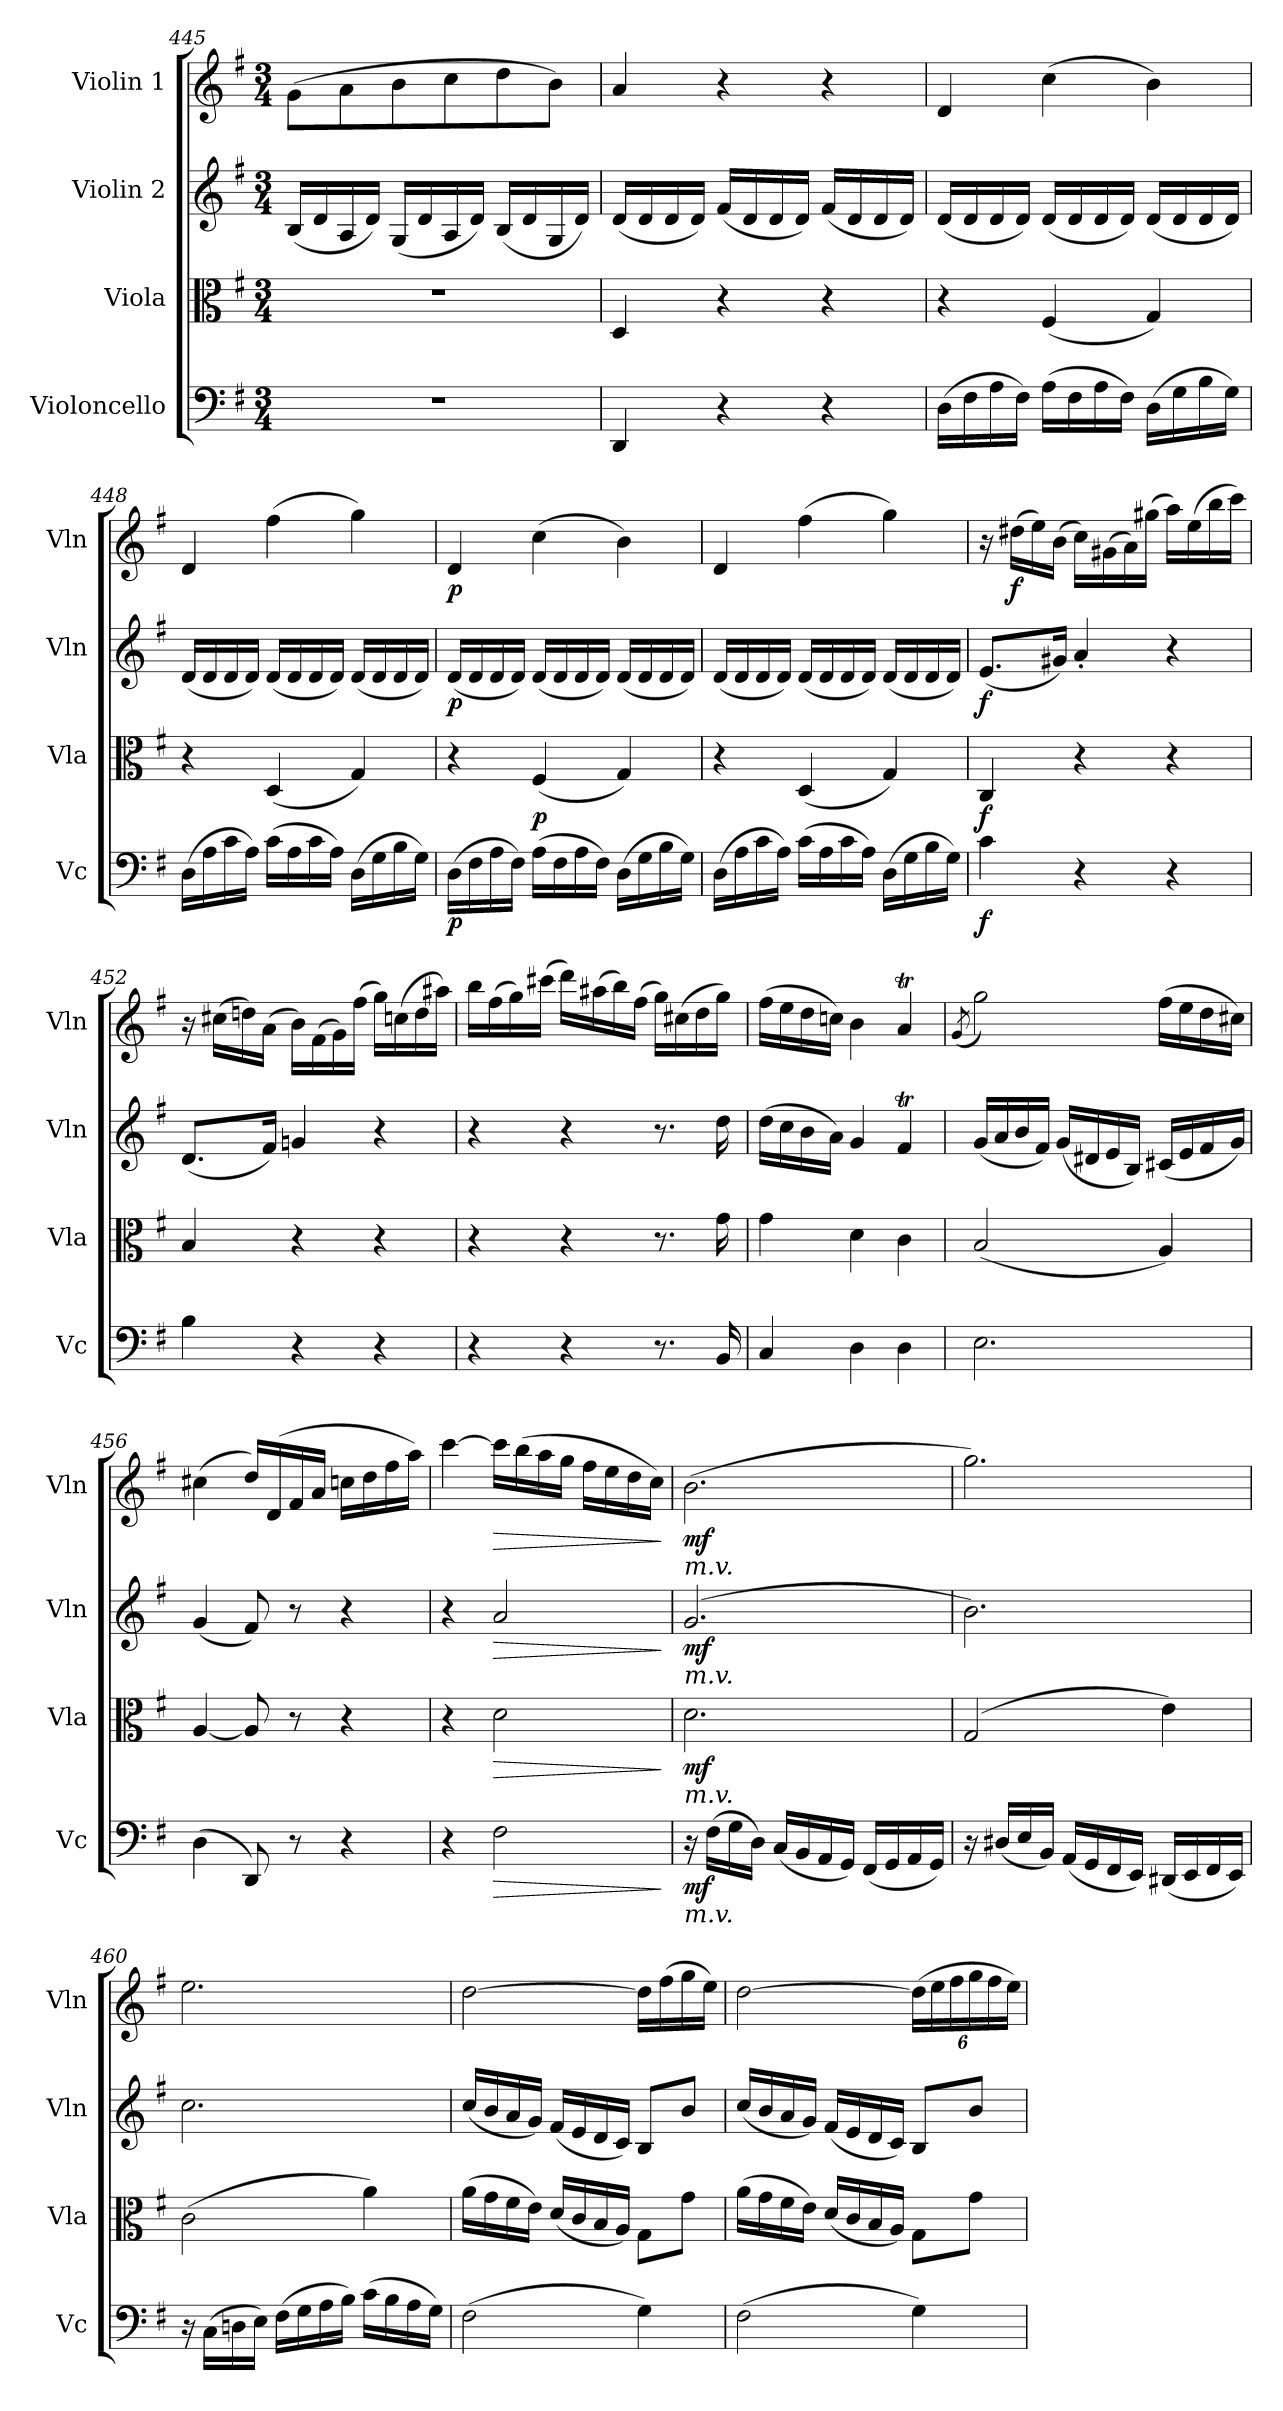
**kern	**dynam	**kern	**dynam	**kern	**dynam	**kern	**dynam
*part4	*part4	*part3	*part3	*part2	*part2	*part1	*part1
*staff4	*staff4	*staff3	*staff3	*staff2	*staff2	*staff1	*staff1
*I"Violoncello	*	*I"Viola	*	*I"Violin 2	*	*I"Violin 1	*
*I'Vc	*	*I'Vla	*	*I'Vln	*	*I'Vln	*
*clefF4	*	*clefC3	*	*clefG2	*	*clefG2	*
*k[f#]	*	*k[f#]	*	*k[f#]	*	*k[f#]	*
*M3/4	*	*M3/4	*	*M3/4	*	*M3/4	*
=445	=445	=445	=445	=445	=445	=445	=445
2.r	.	2.r	.	(<16B/LL	.	(>8g\L	.
.	.	.	.	16d/	.	.	.
.	.	.	.	16A/	.	8a\	.
.	.	.	.	16d/JJ)	.	.	.
.	.	.	.	(<16G/LL	.	8b\	.
.	.	.	.	16d/	.	.	.
.	.	.	.	16A/	.	8cc\	.
.	.	.	.	16d/JJ)	.	.	.
.	.	.	.	(<16B/LL	.	8dd\	.
.	.	.	.	16d/	.	.	.
.	.	.	.	16G/	.	8b\J)	.
.	.	.	.	16d/JJ)	.	.	.
!!LO:PB:g=z
=446	=446	=446	=446	=446	=446	=446	=446
4DD/	.	4D/	.	(<16d/LL	.	4a/	.
.	.	.	.	16d/	.	.	.
.	.	.	.	16d/	.	.	.
.	.	.	.	16d/JJ)	.	.	.
4r	.	4r	.	(<16f#/LL	.	4r	.
.	.	.	.	16d/	.	.	.
.	.	.	.	16d/	.	.	.
.	.	.	.	16d/JJ)	.	.	.
4r	.	4r	.	(<16f#/LL	.	4r	.
.	.	.	.	16d/	.	.	.
.	.	.	.	16d/	.	.	.
.	.	.	.	16d/JJ)	.	.	.
=447	=447	=447	=447	=447	=447	=447	=447
(>16D\LL	.	4r	.	(<16d/LL	.	4d/	.
16F#\	.	.	.	16d/	.	.	.
16A\	.	.	.	16d/	.	.	.
16F#\JJ)	.	.	.	16d/JJ)	.	.	.
(>16A\LL	.	(<4F#/	.	(<16d/LL	.	(>4cc\	.
16F#\	.	.	.	16d/	.	.	.
16A\	.	.	.	16d/	.	.	.
16F#\JJ)	.	.	.	16d/JJ)	.	.	.
(>16D\LL	.	4G/)	.	(<16d/LL	.	4b\)	.
16G\	.	.	.	16d/	.	.	.
16B\	.	.	.	16d/	.	.	.
16G\JJ)	.	.	.	16d/JJ)	.	.	.
=448	=448	=448	=448	=448	=448	=448	=448
(>16D\LL	.	4r	.	(<16d/LL	.	4d/	.
16A\	.	.	.	16d/	.	.	.
16c\	.	.	.	16d/	.	.	.
16A\JJ)	.	.	.	16d/JJ)	.	.	.
(>16c\LL	.	(<4D/	.	(<16d/LL	.	(>4ff#\	.
16A\	.	.	.	16d/	.	.	.
16c\	.	.	.	16d/	.	.	.
16A\JJ)	.	.	.	16d/JJ)	.	.	.
(>16D\LL	.	4G/)	.	(<16d/LL	.	4gg\)	.
16G\	.	.	.	16d/	.	.	.
16B\	.	.	.	16d/	.	.	.
16G\JJ)	.	.	.	16d/JJ)	.	.	.
!!LO:LB:g=z
=449	=449	=449	=449	=449	=449	=449	=449
!	!LO:DY:b	!	!	!	!LO:DY:b	!	!LO:DY:b
(>16D\LL	p	4r	.	(<16d/LL	p	4d/	p
16F#\	.	.	.	16d/	.	.	.
16A\	.	.	.	16d/	.	.	.
16F#\JJ)	.	.	.	16d/JJ)	.	.	.
!	!	!	!LO:DY:b	!	!	!	!
(>16A\LL	.	(<4F#/	p	(<16d/LL	.	(>4cc\	.
16F#\	.	.	.	16d/	.	.	.
16A\	.	.	.	16d/	.	.	.
16F#\JJ)	.	.	.	16d/JJ)	.	.	.
(>16D\LL	.	4G/)	.	(<16d/LL	.	4b\)	.
16G\	.	.	.	16d/	.	.	.
16B\	.	.	.	16d/	.	.	.
16G\JJ)	.	.	.	16d/JJ)	.	.	.
=450	=450	=450	=450	=450	=450	=450	=450
(>16D\LL	.	4r	.	(<16d/LL	.	4d/	.
16A\	.	.	.	16d/	.	.	.
16c\	.	.	.	16d/	.	.	.
16A\JJ)	.	.	.	16d/JJ)	.	.	.
(>16c\LL	.	(<4D/	.	(<16d/LL	.	(>4ff#\	.
16A\	.	.	.	16d/	.	.	.
16c\	.	.	.	16d/	.	.	.
16A\JJ)	.	.	.	16d/JJ)	.	.	.
(>16D\LL	.	4G/)	.	(<16d/LL	.	4gg\)	.
16G\	.	.	.	16d/	.	.	.
16B\	.	.	.	16d/	.	.	.
16G\JJ)	.	.	.	16d/JJ)	.	.	.
=451	=451	=451	=451	=451	=451	=451	=451
!	!LO:DY:b	!	!LO:DY:b	!	!LO:DY:b	!	!
4c\	f	4C/	f	(<8.e/L	f	16r	.
!	!	!	!	!	!	!	!LO:DY:b
.	.	.	.	.	.	(>16dd#X\LL	f
.	.	.	.	.	.	16ee\)	.
.	.	.	.	16g#X/Jk)	.	(>16b\JJ	.
4r	.	4r	.	4a'/	.	16cc\LL)	.
.	.	.	.	.	.	(>16g#X\	.
.	.	.	.	.	.	16a\)	.
.	.	.	.	.	.	(>16gg#X\JJ	.
4r	.	4r	.	4r	.	16aa\LL)	.
.	.	.	.	.	.	(>16ee\	.
.	.	.	.	.	.	16bb\	.
.	.	.	.	.	.	16ccc\JJ)	.
!!LO:LB:g=z
=452	=452	=452	=452	=452	=452	=452	=452
4B\	.	4B/	.	(<8.d/L	.	16r	.
.	.	.	.	.	.	(>16cc#X\LL	.
.	.	.	.	.	.	16ddn\)	.
.	.	.	.	16f#/Jk)	.	(>16a\JJ	.
4r	.	4r	.	4gn/	.	16b\LL)	.
.	.	.	.	.	.	(>16f#\	.
.	.	.	.	.	.	16g\)	.
.	.	.	.	.	.	(>16ff#\JJ	.
4r	.	4r	.	4r	.	16gg\LL)	.
.	.	.	.	.	.	(>16ccn\	.
.	.	.	.	.	.	16dd\	.
.	.	.	.	.	.	16aa#X\JJ)	.
=453	=453	=453	=453	=453	=453	=453	=453
4r	.	4r	.	4r	.	16bb\LL	.
.	.	.	.	.	.	(>16ff#\	.
.	.	.	.	.	.	16gg\)	.
.	.	.	.	.	.	(>16ccc#X\JJ	.
4r	.	4r	.	4r	.	16ddd\LL)	.
.	.	.	.	.	.	(>16aa#X\	.
.	.	.	.	.	.	16bb\)	.
.	.	.	.	.	.	(>16ff#\JJ	.
8.r	.	8.r	.	8.r	.	16gg\LL)	.
.	.	.	.	.	.	(>16cc#X\	.
.	.	.	.	.	.	16dd\	.
16BB/	.	16g\	.	16dd\	.	16gg\JJ)	.
=454	=454	=454	=454	=454	=454	=454	=454
4C/	.	4g\	.	(>16dd\LL	.	(>16ff#\LL	.
.	.	.	.	16cc\	.	16ee\	.
.	.	.	.	16b\	.	16dd\	.
.	.	.	.	16a\JJ)	.	16ccn\JJ)	.
4D\	.	4d\	.	4g/	.	4b\	.
4D\	.	4c\	.	4f#t/	.	4aT/	.
!!LO:LB:g=z
=455	=455	=455	=455	=455	=455	=455	=455
.	.	.	.	.	.	(>8qg/	.
2.E\	.	(<2B/	.	(<16g/LL	.	2gg\)	.
.	.	.	.	16a/	.	.	.
.	.	.	.	16b/	.	.	.
.	.	.	.	16f#/JJ)	.	.	.
.	.	.	.	(<16g/LL	.	.	.
.	.	.	.	16d#X/	.	.	.
.	.	.	.	16e/	.	.	.
.	.	.	.	16B/JJ)	.	.	.
.	.	4A/)	.	(<16c#X/LL	.	(>16ff#\LL	.
.	.	.	.	16e/	.	16ee\	.
.	.	.	.	16f#/	.	16dd\	.
.	.	.	.	16g/JJ)	.	16cc#X\JJ)	.
=456	=456	=456	=456	=456	=456	=456	=456
(>4D\	.	[4A/	.	(<4g/	.	(>4cc#X\	.
8DD/)	.	8A/]	.	8f#/)	.	16dd/LL)	.
.	.	.	.	.	.	(>16d/	.
8r	.	8r	.	8r	.	16f#/	.
.	.	.	.	.	.	16a/JJ	.
4r	.	4r	.	4r	.	16ccn\LL	.
.	.	.	.	.	.	16dd\	.
.	.	.	.	.	.	16ff#\	.
.	.	.	.	.	.	16aa\JJ)	.
=457	=457	=457	=457	=457	=457	=457	=457
4r	.	4r	.	4r	.	[4ccc\	.
!	!LO:HP:b	!	!LO:HP:b	!	!LO:HP:b	!	!LO:HP:b
2F#\	>	2d\	>	2a/	>	16ccc\LL]	>
.	.	.	.	.	.	(>16bb\	.
.	.	.	.	.	.	16aa\	.
.	.	.	.	.	.	16gg\JJ	.
.	.	.	.	.	.	16ff#\LL	.
.	.	.	.	.	.	16ee\	.
.	.	.	.	.	.	16dd\	.
.	.	.	.	.	.	16cc\JJ)	.
.	]	.	]	.	]	.	]
!!LO:PB:g=z
=458	=458	=458	=458	=458	=458	=458	=458
!	!	!	!	!	!	!LO:TX:b:i:t=m.v.	!
!	!	!	!	!LO:TX:b:i:t=m.v.	!	!	!
!	!	!LO:TX:b:i:t=m.v.	!	!	!	!	!
!LO:TX:b:i:t=m.v.	!	!	!	!	!	!	!
!	!LO:DY:b	!	!LO:DY:b	!	!LO:DY:b	!	!LO:DY:b
16r	mf	2.d\	mf	(<2.g/	mf	(>2.b\	mf
(>16F#\LL	.	.	.	.	.	.	.
16G\	.	.	.	.	.	.	.
16D\JJ)	.	.	.	.	.	.	.
(<16C/LL	.	.	.	.	.	.	.
16BB/	.	.	.	.	.	.	.
16AA/	.	.	.	.	.	.	.
16GG/JJ)	.	.	.	.	.	.	.
(<16FF#/LL	.	.	.	.	.	.	.
16GG/	.	.	.	.	.	.	.
16AA/	.	.	.	.	.	.	.
16GG/JJ)	.	.	.	.	.	.	.
=459	=459	=459	=459	=459	=459	=459	=459
16r	.	(>2G/	.	2.b\)	.	2.gg\)	.
(<16D#X/LL	.	.	.	.	.	.	.
16E/	.	.	.	.	.	.	.
16BB/JJ)	.	.	.	.	.	.	.
(<16AA/LL	.	.	.	.	.	.	.
16GG/	.	.	.	.	.	.	.
16FF#/	.	.	.	.	.	.	.
16EE/JJ)	.	.	.	.	.	.	.
(<16DD#X/LL	.	4e\)	.	.	.	.	.
16EE/	.	.	.	.	.	.	.
16FF#/	.	.	.	.	.	.	.
16EE/JJ)	.	.	.	.	.	.	.
=460	=460	=460	=460	=460	=460	=460	=460
16r	.	(>2c\	.	2.cc\	.	2.ee\	.
(>16C\LL	.	.	.	.	.	.	.
16Dn\	.	.	.	.	.	.	.
16E\JJ)	.	.	.	.	.	.	.
(>16F#\LL	.	.	.	.	.	.	.
16G\	.	.	.	.	.	.	.
16A\	.	.	.	.	.	.	.
16B\JJ)	.	.	.	.	.	.	.
(>16c\LL	.	4a\)	.	.	.	.	.
16B\	.	.	.	.	.	.	.
16A\	.	.	.	.	.	.	.
16G\JJ)	.	.	.	.	.	.	.
!!LO:LB:g=z
=461	=461	=461	=461	=461	=461	=461	=461
(>2F#\	.	(>16a\LL	.	(<16cc/LL	.	[2dd\	.
.	.	16g\	.	16b/	.	.	.
.	.	16f#\	.	16a/	.	.	.
.	.	16e\JJ)	.	16g/JJ)	.	.	.
.	.	(<16d/LL	.	(<16f#/LL	.	.	.
.	.	16c/	.	16e/	.	.	.
.	.	16B/	.	16d/	.	.	.
.	.	16A/JJ)	.	16c/JJ)	.	.	.
4G\)	.	8G\L	.	8B/L	.	16dd\LL]	.
.	.	.	.	.	.	(>16ff#\	.
.	.	8g\J	.	8b/J	.	16gg\	.
.	.	.	.	.	.	16ee\JJ)	.
=462	=462	=462	=462	=462	=462	=462	=462
(>2F#\	.	(>16a\LL	.	(<16cc/LL	.	[2dd\	.
.	.	16g\	.	16b/	.	.	.
.	.	16f#\	.	16a/	.	.	.
.	.	16e\JJ)	.	16g/JJ)	.	.	.
.	.	(<16d/LL	.	(<16f#/LL	.	.	.
.	.	16c/	.	16e/	.	.	.
.	.	16B/	.	16d/	.	.	.
.	.	16A/JJ)	.	16c/JJ)	.	.	.
*	*	*	*	*	*	*Xbrackettup	*
4G\)	.	8G\L	.	8B/L	.	(>24dd\LL]	.
.	.	.	.	.	.	24ee\	.
.	.	.	.	.	.	24ff#\	.
.	.	8g\J	.	8b/J	.	24gg\	.
.	.	.	.	.	.	24ff#\	.
.	.	.	.	.	.	24ee\JJ)	.
=	=	=	=	=	=	=	=
*-	*-	*-	*-	*-	*-	*-	*-
